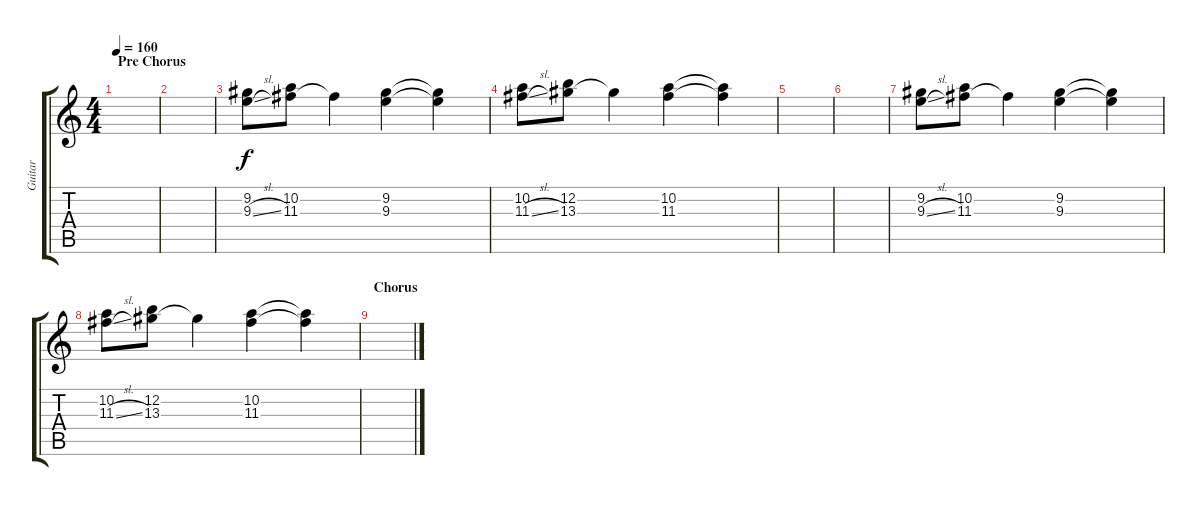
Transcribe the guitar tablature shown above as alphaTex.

\track ("Guitar" "Guitar") {instrument electricguitarjazz}
\staff {score tabs}
\tuning (E4 B3 G3 D3 A2 E2) {hide}
\ts (4 4)
\section ("" "Pre Chorus ")
\tempo 160
\clef g2
\ks c
|
|
(9.2 9.3{sl}).8 (10.2 11.3).8 11.3{t}.4 (9.2 9.3).4 (9.2{t} 9.3{t}).4 |
(10.2 11.3{sl}).8 (12.2 13.3).8 13.3{t}.4 (10.2 11.3).4 (10.2{t} 11.3{t}).4 |
|
|
(9.2 9.3{sl}).8 (10.2 11.3).8 11.3{t}.4 (9.2 9.3).4 (9.2{t} 9.3{t}).4 |
(10.2 11.3{sl}).8 (12.2 13.3).8 13.3{t}.4 (10.2 11.3).4 (10.2{t} 11.3{t}).4 |
\section ("" "Chorus")
